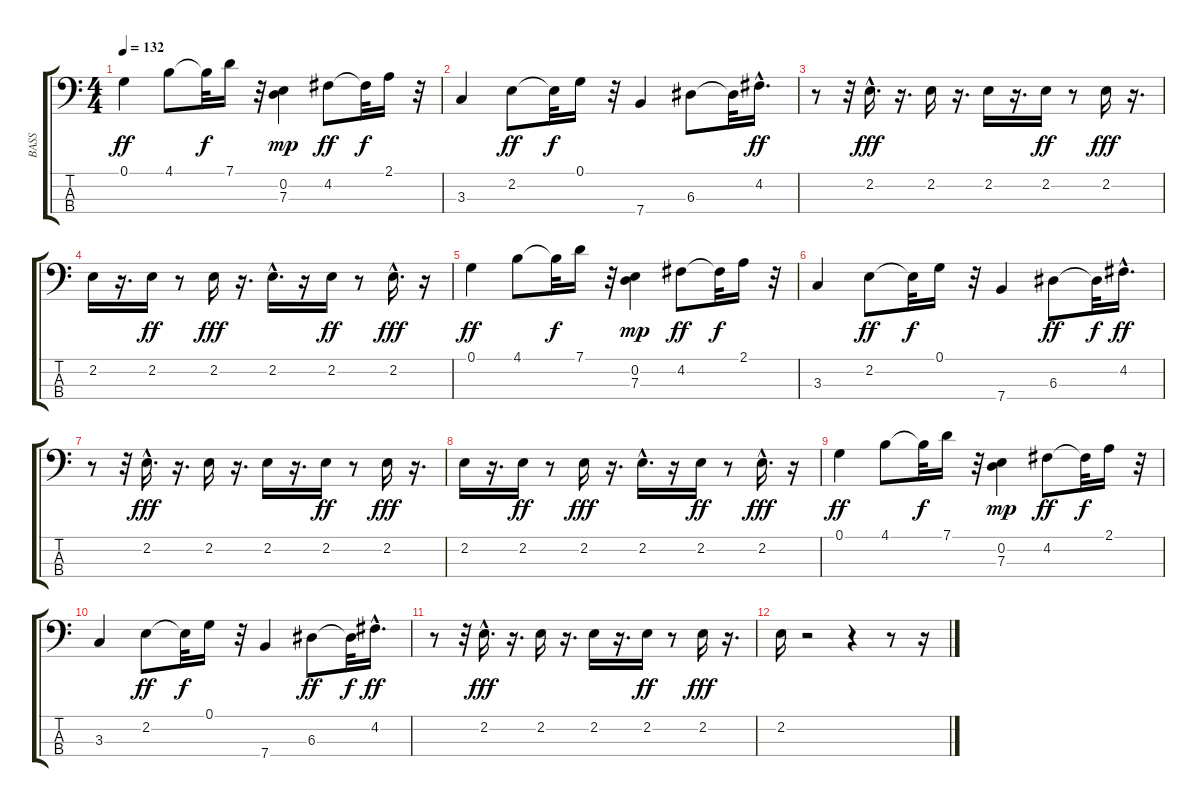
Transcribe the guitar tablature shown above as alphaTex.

\track ("BASS    " "BASS    ") {instrument electricbasspick}
\staff {score tabs}
\tuning (G2 D2 A1 E1) {hide}
\ts (4 4)
\tempo 132
\clef f4
\ks c
0.1.4{dy ff} 4.1.8 4.1{t}.32{dy f} 7.1.16 r.32 (0.2 7.3).4{dy mp} 4.2.8{dy ff} 4.2{t}.32{dy f} 2.1.16 r.32 |
3.3.4 2.2.8{dy ff} 2.2{t}.32{dy f} 0.1.16 r.32 7.4.4 6.3.8 6.3{t}.32 4.2{hac}.16{d dy ff} |
r.8 r.32 2.2{hac}.16{d dy fff} r.16{d} 2.2.16 r.16{d} 2.2.16 r.16{d} 2.2.16{dy ff} r.8 2.2.16{dy fff} r.16{d} |
2.2.16 r.16{d} 2.2.16{dy ff} r.8 2.2.16{dy fff} r.16{d} 2.2{hac}.16{d} r.16 2.2.16{dy ff} r.8 2.2{hac}.16{d dy fff} r.16 |
0.1.4{dy ff} 4.1.8 4.1{t}.32{dy f} 7.1.16 r.32 (0.2 7.3).4{dy mp} 4.2.8{dy ff} 4.2{t}.32{dy f} 2.1.16 r.32 |
3.3.4 2.2.8{dy ff} 2.2{t}.32{dy f} 0.1.16 r.32 7.4.4 6.3.8{dy ff} 6.3{t}.32{dy f} 4.2{hac}.16{d dy ff} |
r.8 r.32 2.2{hac}.16{d dy fff} r.16{d} 2.2.16 r.16{d} 2.2.16 r.16{d} 2.2.16{dy ff} r.8 2.2.16{dy fff} r.16{d} |
2.2.16 r.16{d} 2.2.16{dy ff} r.8 2.2.16{dy fff} r.16{d} 2.2{hac}.16{d} r.16 2.2.16{dy ff} r.8 2.2{hac}.16{d dy fff} r.16 |
0.1.4{dy ff} 4.1.8 4.1{t}.32{dy f} 7.1.16 r.32 (0.2 7.3).4{dy mp} 4.2.8{dy ff} 4.2{t}.32{dy f} 2.1.16 r.32 |
3.3.4 2.2.8{dy ff} 2.2{t}.32{dy f} 0.1.16 r.32 7.4.4 6.3.8{dy ff} 6.3{t}.32{dy f} 4.2{hac}.16{d dy ff} |
r.8 r.32 2.2{hac}.16{d dy fff} r.16{d} 2.2.16 r.16{d} 2.2.16 r.16{d} 2.2.16{dy ff} r.8 2.2.16{dy fff} r.16{d} |
2.2.16 r.2 r.4 r.8 r.16
